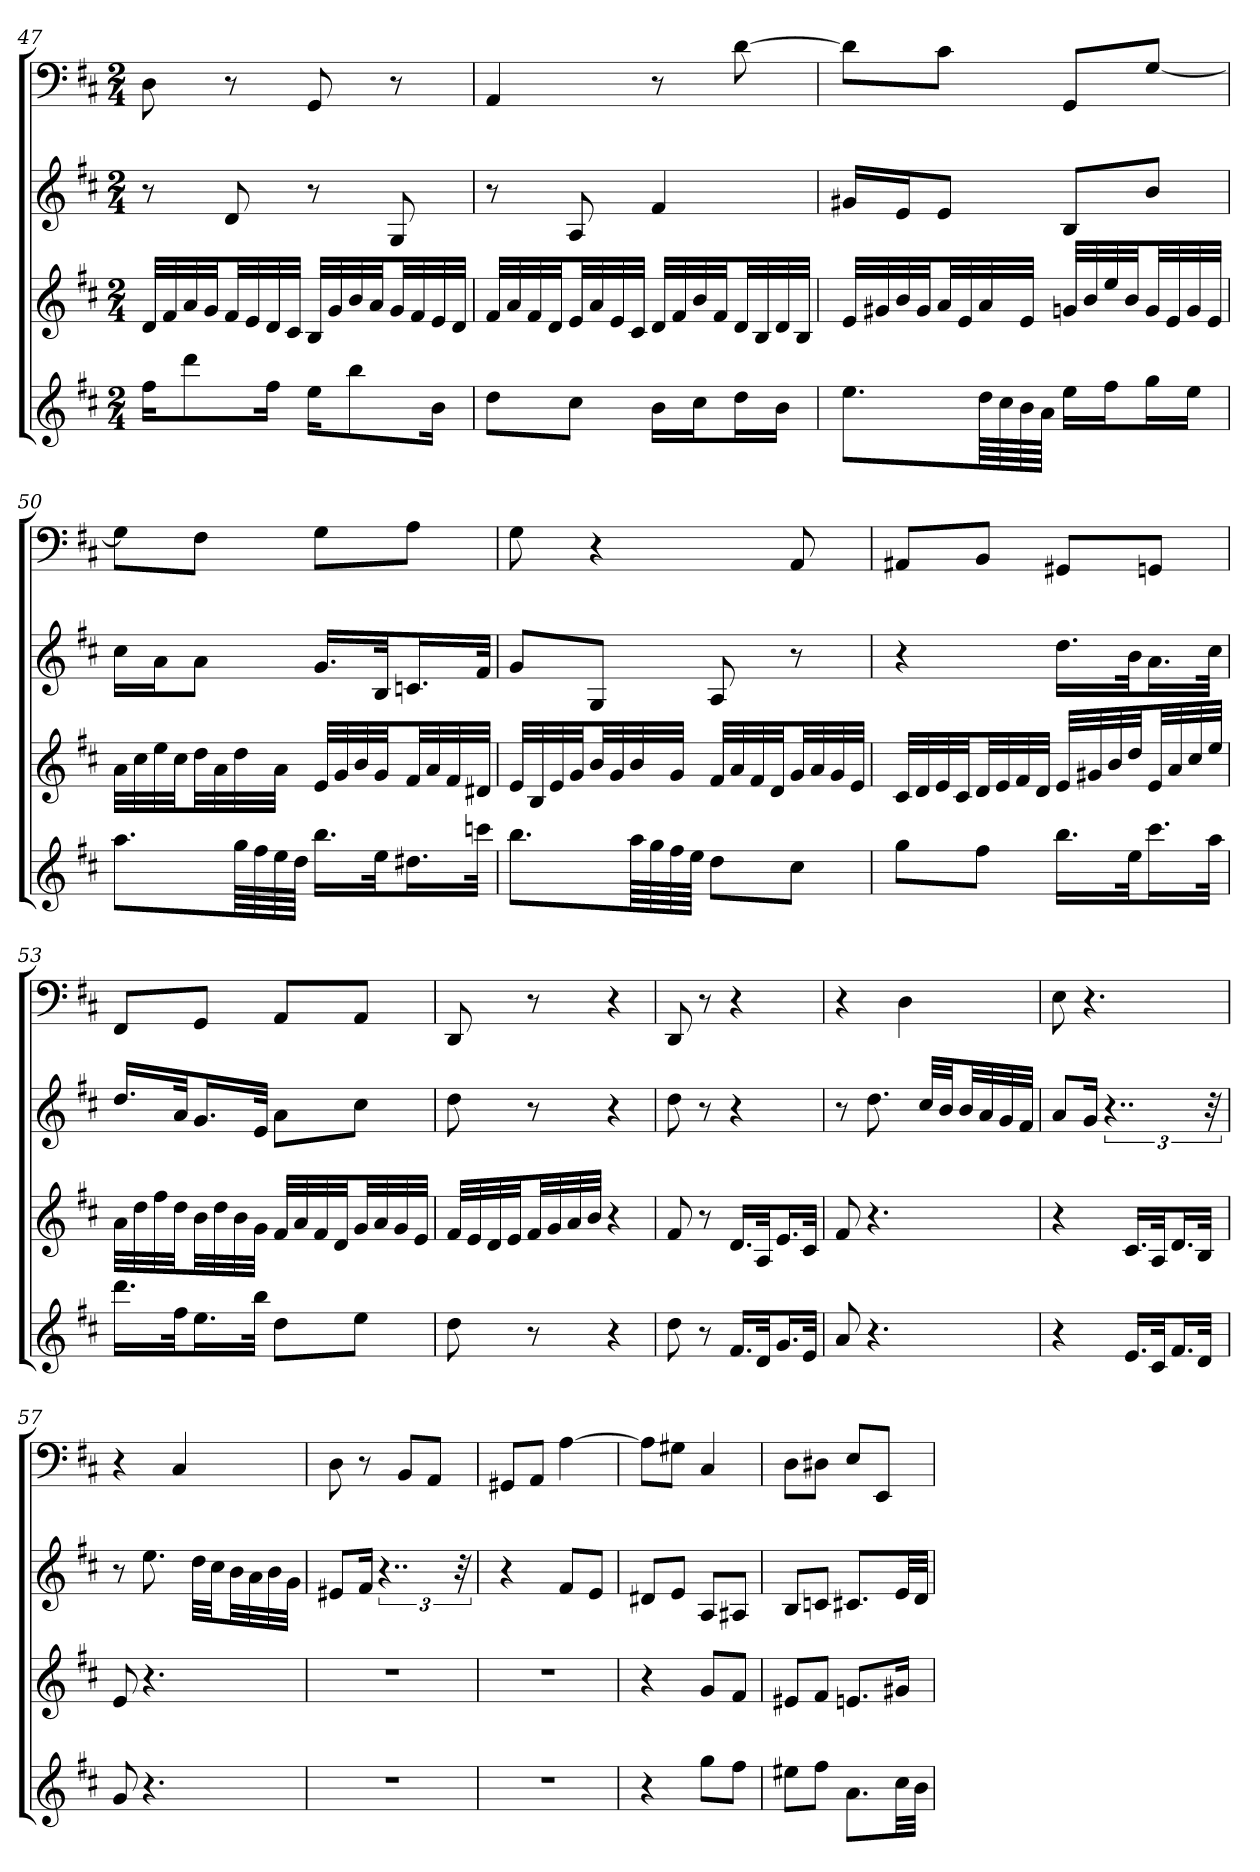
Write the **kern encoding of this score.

**kern	**kern	**kern	**kern
*part4	*part3	*part2	*part1
*staff4	*staff3	*staff2	*staff1
*k[f#c#]	*k[f#c#]	*k[f#c#]	*k[f#c#]
*D:	*D:	*D:	*D:
*M2/4	*M2/4	*M2/4	*M2/4
=47	=47	=47	=47
16ff#KL	32dLLL	8r	8D
.	32f#	.	.
8ddd	32a	.	.
.	32gJJ	.	.
.	32f#LL	8d	8r
.	32e	.	.
16ff#Jk	32d	.	.
.	32c#JJJ	.	.
16eeKL	32BLLL	8r	8GG
.	32g	.	.
8bb	32b	.	.
.	32aJJ	.	.
.	32gLL	8G	8r
.	32f#	.	.
16bJk	32e	.	.
.	32dJJJ	.	.
=48	=48	=48	=48
8ddL	32f#LLL	8r	4AA
.	32a	.	.
.	32f#	.	.
.	32dJJ	.	.
8cc#J	32eLL	8A	.
.	32a	.	.
.	32e	.	.
.	32c#JJJ	.	.
16bLL	32dLLL	4f#	8r
.	32f#	.	.
16cc#J	32b	.	.
.	32f#JJ	.	.
16ddL	32dLL	.	[8d
.	32B	.	.
16bJJ	32d	.	.
.	32BJJJ	.	.
=49	=49	=49	=49
8.eeL	32eLLL	16g#XLL	8dL]
.	32g#X	.	.
.	32b	16eJ	.
.	32g#JJ	.	.
.	32aLL	8eJ	8c#J
.	32e	.	.
64ddLLL	32a	.	.
64cc#	.	.	.
64b	32eJJJ	.	.
64aJJJJ	.	.	.
16eeLL	32gnLLL	8BL	8GGL
.	32b	.	.
16ff#J	32ee	.	.
.	32bJJ	.	.
16ggL	32gLL	8bJ	[8GJ
.	32e	.	.
16eeJJ	32g	.	.
.	32eJJJ	.	.
=50	=50	=50	=50
8.aaL	32aLLL	16cc#LL	8GL]
.	32cc#	.	.
.	32ee	16aJ	.
.	32cc#JJ	.	.
.	32ddLL	8aJ	8F#J
.	32a	.	.
64ggLLL	32dd	.	.
64ff#	.	.	.
64ee	32aJJJ	.	.
64ddJJJJ	.	.	.
16.bbLL	32eLLL	16.gLL	8GL
.	32g	.	.
.	32b	.	.
32eeJk	32gJJ	32BJk	.
16.dd#XL	32f#LL	16.cnL	8AJ
.	32a	.	.
.	32f#	.	.
32cccnJJk	32d#XJJJ	32f#JJk	.
=51	=51	=51	=51
8.bbL	32eLLL	8gL	8G
.	32B	.	.
.	32e	.	.
.	32gJJ	.	.
.	32bLL	8GJ	4r
.	32g	.	.
64aaLLL	32b	.	.
64gg	.	.	.
64ff#	32gJJJ	.	.
64eeJJJJ	.	.	.
8ddL	32f#LLL	8A	.
.	32a	.	.
.	32f#	.	.
.	32dJJ	.	.
8cc#J	32gLL	8r	8AA
.	32a	.	.
.	32g	.	.
.	32eJJJ	.	.
=52	=52	=52	=52
8ggL	32c#LLL	4r	8AA#XL
.	32d	.	.
.	32e	.	.
.	32c#JJ	.	.
8ff#J	32dLL	.	8BBJ
.	32e	.	.
.	32f#	.	.
.	32dJJJ	.	.
16.bbLL	32eLLL	16.ddLL	8GG#XL
.	32g#X	.	.
.	32b	.	.
32eeJk	32ddJJ	32bJk	.
16.ccc#L	32eLL	16.aL	8GGnJ
.	32a	.	.
.	32cc#	.	.
32aaJJk	32eeJJJ	32cc#JJk	.
=53	=53	=53	=53
16.dddLL	32aLLL	16.ddLL	8FF#L
.	32dd	.	.
.	32ff#	.	.
32ff#Jk	32ddJJ	32aJk	.
16.eeL	32bLL	16.gL	8GGJ
.	32dd	.	.
.	32b	.	.
32bbJJk	32gJJJ	32eJJk	.
8ddL	32f#LLL	8aL	8AAL
.	32a	.	.
.	32f#	.	.
.	32dJJ	.	.
8eeJ	32gLL	8cc#J	8AAJ
.	32a	.	.
.	32g	.	.
.	32eJJJ	.	.
=54a	=54a	=54a	=54a
8dd	32f#LLL	8dd	8DD
.	32e	.	.
.	32d	.	.
.	32eJJ	.	.
8r	32f#LL	8r	8r
.	32g	.	.
.	32a	.	.
.	32bJJJ	.	.
4r	4r	4r	4r
=54b	=54b	=54b	=54b
8dd	8f#	8dd	8DD
8r	8r	8r	8r
16.f#LL	16.dLL	4r	4r
32dJk	32AJk	.	.
16.gL	16.eL	.	.
32eJJk	32c#JJk	.	.
=55	=55	=55	=55
8a	8f#	8r	4r
4.r	4.r	8.dd	.
.	.	.	4D
.	.	32cc#LLL	.
.	.	32bJJ	.
.	.	32bLL	.
.	.	32a	.
.	.	32g	.
.	.	32f#JJJ	.
=56	=56	=56	=56
4r	4r	8aL	8E
.	.	16gJk	4.r
.	.	6..r	.
16.eLL	16.c#LL	.	.
32c#Jk	32AJk	.	.
16.f#L	16.dL	.	.
32dJJk	32BJJk	.	.
.	.	48r	.
=57	=57	=57	=57
8g	8e	8r	4r
4.r	4.r	8.ee	.
.	.	.	4C#
.	.	32ddLLL	.
.	.	32cc#JJ	.
.	.	32bLL	.
.	.	32a	.
.	.	32b	.
.	.	32gJJJ	.
=58	=58	=58	=58
2r	2r	8e#XL	8D
.	.	16f#Jk	8r
.	.	6..r	.
.	.	.	8BBL
.	.	.	8AAJ
.	.	48r	.
=59	=59	=59	=59
2r	2r	4r	8GG#XL
.	.	.	8AAJ
.	.	8f#L	[4A
.	.	8eJ	.
=60	=60	=60	=60
4r	4r	8d#XL	8AL]
.	.	8eJ	8G#XJ
8ggL	8gL	8AL	4C#
8ff#J	8f#J	8A#XJ	.
=61	=61	=61	=61
8ee#XL	8e#XL	8BL	8DL
8ff#J	8f#J	8cnJ	8D#XJ
8.aL	8.enL	8.c#XL	8EL
.	.	.	8EEJ
32cc#LL	16g#XJk	32eLL	.
32bJJJ	.	32dJJJ	.
=	=	=	=
*-	*-	*-	*-
